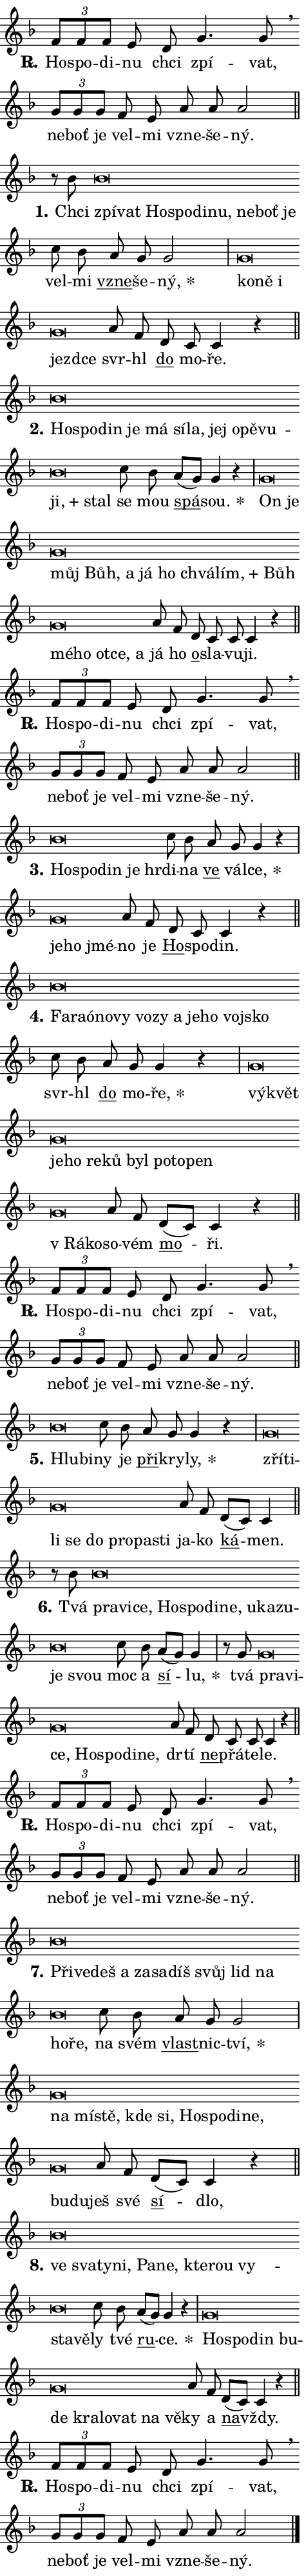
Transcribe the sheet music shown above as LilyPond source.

\version "2.24.0"
\header { tagline = "" }
\paper {
  indent = 0\cm
  top-margin = 0\cm
  right-margin = 0.13\cm % to fit lyric hyphens
  bottom-margin = 0\cm
  left-margin = 0\cm
  paper-width = 8\cm
  page-breaking = #ly:one-page-breaking
  system-system-spacing.basic-distance = #11
  score-system-spacing.basic-distance = #11
  ragged-last = ##f
}


%% Author: Thomas Morley
%% https://lists.gnu.org/archive/html/lilypond-user/2020-05/msg00002.html
#(define (line-position grob)
"Returns position of @var[grob} in current system:
   @code{'start}, if at first time-step
   @code{'end}, if at last time-step
   @code{'middle} otherwise
"
  (let* ((col (ly:item-get-column grob))
         (ln (ly:grob-object col 'left-neighbor))
         (rn (ly:grob-object col 'right-neighbor))
         (col-to-check-left (if (ly:grob? ln) ln col))
         (col-to-check-right (if (ly:grob? rn) rn col))
         (break-dir-left
           (and
             (ly:grob-property col-to-check-left 'non-musical #f)
             (ly:item-break-dir col-to-check-left)))
         (break-dir-right
           (and
             (ly:grob-property col-to-check-right 'non-musical #f)
             (ly:item-break-dir col-to-check-right))))
        (cond ((eqv? 1 break-dir-left) 'start)
              ((eqv? -1 break-dir-right) 'end)
              (else 'middle))))

#(define (tranparent-at-line-position vctor)
  (lambda (grob)
  "Relying on @code{line-position} select the relevant enry from @var{vctor}.
Used to determine transparency,"
    (case (line-position grob)
      ((end) (not (vector-ref vctor 0)))
      ((middle) (not (vector-ref vctor 1)))
      ((start) (not (vector-ref vctor 2))))))

noteHeadBreakVisibility =
#(define-music-function (break-visibility)(vector?)
"Makes @code{NoteHead}s transparent relying on @var{break-visibility}"
#{
  \override NoteHead.transparent =
    #(tranparent-at-line-position break-visibility)
#})

#(define delete-ledgers-for-transparent-note-heads
  (lambda (grob)
    "Reads whether a @code{NoteHead} is transparent.
If so this @code{NoteHead} is removed from @code{'note-heads} from
@var{grob}, which is supposed to be @code{LedgerLineSpanner}.
As a result ledgers are not printed for this @code{NoteHead}"
    (let* ((nhds-array (ly:grob-object grob 'note-heads))
           (nhds-list
             (if (ly:grob-array? nhds-array)
                 (ly:grob-array->list nhds-array)
                 '()))
           ;; Relies on the transparent-property being done before
           ;; Staff.LedgerLineSpanner.after-line-breaking is executed.
           ;; This is fragile ...
           (to-keep
             (remove
               (lambda (nhd)
                 (ly:grob-property nhd 'transparent #f))
               nhds-list)))
      ;; TODO find a better method to iterate over grob-arrays, similiar
      ;; to filter/remove etc for lists
      ;; For now rebuilt from scratch
      (set! (ly:grob-object grob 'note-heads)  '())
      (for-each
        (lambda (nhd)
          (ly:pointer-group-interface::add-grob grob 'note-heads nhd))
        to-keep))))

squashNotes = {
  \override NoteHead.X-extent = #'(-0.2 . 0.2)
  \override NoteHead.Y-extent = #'(-0.75 . 0)
  \override NoteHead.stencil =
    #(lambda (grob)
       (let ((pos (ly:grob-property grob 'staff-position)))
         (begin
           (if (< pos -7) (display "ERROR: Lower brevis then expected\n") (display ""))
           (if (<= pos -6) ly:text-interface::print ly:note-head::print))))
}
unSquashNotes = {
  \revert NoteHead.X-extent
  \revert NoteHead.Y-extent
  \revert NoteHead.stencil
}

hideNotes = \noteHeadBreakVisibility #begin-of-line-visible
unHideNotes = \noteHeadBreakVisibility #all-visible

% work-around for resetting accidentals
% https://lilypond.org/doc/v2.23/Documentation/notation/displaying-rhythms#unmetered-music
cadenzaMeasure = {
  \cadenzaOff
  \partial 1024 s1024
  \cadenzaOn
}

#(define-markup-command (accent layout props text) (markup?)
  "Underline accented syllable"
  (interpret-markup layout props
    #{\markup \override #'(offset . 4.3) \underline { #text }#}))

responsum = \markup \concat {
  "R" \hspace #-1.05 \path #0.1 #'((moveto 0 0.07) (lineto 0.9 0.8)) \hspace #0.05 "."
}

spaceSize = #0.6828661417322834 % exact space size for TeX Gyre Schola

\layout {
  \context {
    \Staff
    \remove "Time_signature_engraver"
    \override LedgerLineSpanner.after-line-breaking = #delete-ledgers-for-transparent-note-heads
  }
  \context {
    \Lyrics {
      \override LyricSpace.minimum-distance = \spaceSize
      \override LyricText.font-name = #"TeX Gyre Schola"
      \override LyricText.font-size = 1
      \override StanzaNumber.font-name = #"TeX Gyre Schola Bold"
      \override StanzaNumber.font-size = 1
    }
  }
  \context {
    \Score 
    \override NoteHead.text =
      #(lambda (grob) 
        (let ((pos (ly:grob-property grob 'staff-position)))
          #{\markup {
            \combine
              \halign #-0.55 \raise #(if (= pos -6) 0 0.5) \override #'(thickness . 2) \draw-line #'(3.2 . 0)
              \musicglyph "noteheads.sM1"
          }#}))
  }
}

% magnetic-lyrics.ily
%
%   written by
%     Jean Abou Samra <jean@abou-samra.fr>
%     Werner Lemberg <wl@gnu.org>
%
%   adapted by
%     Jiri Hon <jiri.hon@gmail.com>
%
% Version 2022-Apr-15

% https://www.mail-archive.com/lilypond-user@gnu.org/msg149350.html

#(define (Left_hyphen_pointer_engraver context)
   "Collect syllable-hyphen-syllable occurrences in lyrics and store
them in properties.  This engraver only looks to the left.  For
example, if the lyrics input is @code{foo -- bar}, it does the
following.

@itemize @bullet
@item
Set the @code{text} property of the @code{LyricHyphen} grob between
@q{foo} and @q{bar} to @code{foo}.

@item
Set the @code{left-hyphen} property of the @code{LyricText} grob with
text @q{foo} to the @code{LyricHyphen} grob between @q{foo} and
@q{bar}.
@end itemize

Use this auxiliary engraver in combination with the
@code{lyric-@/text::@/apply-@/magnetic-@/offset!} hook."
   (let ((hyphen #f)
         (text #f))
     (make-engraver
      (acknowledgers
       ((lyric-syllable-interface engraver grob source-engraver)
        (set! text grob)))
      (end-acknowledgers
       ((lyric-hyphen-interface engraver grob source-engraver)
        ;(when (not (grob::has-interface grob 'lyric-space-interface))
          (set! hyphen grob)));)
      ((stop-translation-timestep engraver)
       (when (and text hyphen)
         (ly:grob-set-object! text 'left-hyphen hyphen))
       (set! text #f)
       (set! hyphen #f)))))

#(define (lyric-text::apply-magnetic-offset! grob)
   "If the space between two syllables is less than the value in
property @code{LyricText@/.details@/.squash-threshold}, move the right
syllable to the left so that it gets concatenated with the left
syllable.

Use this function as a hook for
@code{LyricText@/.after-@/line-@/breaking} if the
@code{Left_@/hyphen_@/pointer_@/engraver} is active."
   (let ((hyphen (ly:grob-object grob 'left-hyphen #f)))
     (when hyphen
       (let ((left-text (ly:spanner-bound hyphen LEFT)))
         (when (grob::has-interface left-text 'lyric-syllable-interface)
           (let* ((common (ly:grob-common-refpoint grob left-text X))
                  (this-x-ext (ly:grob-extent grob common X))
                  (left-x-ext
                   (begin
                     ;; Trigger magnetism for left-text.
                     (ly:grob-property left-text 'after-line-breaking)
                     (ly:grob-extent left-text common X)))
                  ;; `delta` is the gap width between two syllables.
                  (delta (- (interval-start this-x-ext)
                            (interval-end left-x-ext)))
                  (details (ly:grob-property grob 'details))
                  (threshold (assoc-get 'squash-threshold details 0.2)))
             (when (< delta threshold)
               (let* (;; We have to manipulate the input text so that
                      ;; ligatures crossing syllable boundaries are not
                      ;; disabled.  For languages based on the Latin
                      ;; script this is essentially a beautification.
                      ;; However, for non-Western scripts it can be a
                      ;; necessity.
                      (lt (ly:grob-property left-text 'text))
                      (rt (ly:grob-property grob 'text))
                      (is-space (grob::has-interface hyphen 'lyric-space-interface))
                      (space (if is-space " " ""))
                      (extra-delta (if is-space spaceSize 0))
                      ;; Append new syllable.
                      (ltrt-space (if (and (string? lt) (string? rt))
                                (string-append lt space rt)
                                (make-concat-markup (list lt space rt))))
                      ;; Right-align `ltrt` to the right side.
                      (ltrt-space-markup (grob-interpret-markup
                               grob
                               (make-translate-markup
                                (cons (interval-length this-x-ext) 0)
                                (make-right-align-markup ltrt-space)))))
                 (begin
                   ;; Don't print `left-text`.
                   (ly:grob-set-property! left-text 'stencil #f)
                   ;; Set text and stencil (which holds all collected
                   ;; syllables so far) and shift it to the left.
                   (ly:grob-set-property! grob 'text ltrt-space)
                   (ly:grob-set-property! grob 'stencil ltrt-space-markup)
                   (ly:grob-translate-axis! grob (- (- delta extra-delta)) X))))))))))


#(define (lyric-hyphen::displace-bounds-first grob)
   ;; Make very sure this callback isn't triggered too early.
   (let ((left (ly:spanner-bound grob LEFT))
         (right (ly:spanner-bound grob RIGHT)))
     (ly:grob-property left 'after-line-breaking)
     (ly:grob-property right 'after-line-breaking)
     (ly:lyric-hyphen::print grob)))

squashThreshold = #0.4

\layout {
  \context {
    \Lyrics
    \consists #Left_hyphen_pointer_engraver
    \override LyricText.after-line-breaking =
      #lyric-text::apply-magnetic-offset!
    \override LyricHyphen.stencil = #lyric-hyphen::displace-bounds-first
    \override LyricText.details.squash-threshold = \squashThreshold
    \override LyricHyphen.minimum-distance = 0
    \override LyricHyphen.minimum-length = \squashThreshold
  }
}

squashText = \override LyricText.details.squash-threshold = 9999
unSquashText = \override LyricText.details.squash-threshold = \squashThreshold

leftText = \override LyricText.self-alignment-X = #LEFT
unLeftText = \revert LyricText.self-alignment-X

starOffset = #(lambda (grob) 
                (let ((x_offset (ly:self-alignment-interface::aligned-on-x-parent grob)))
                  (if (= x_offset 0) 0 (+ x_offset 1.2))))

star = #(define-music-function (syllable)(string?)
"Append star separator at the end of a syllable"
#{
  \once \override LyricText.X-offset = #starOffset
  \lyricmode { \markup {
    #syllable
    \override #'((font-name . "TeX Gyre Schola Bold")) \hspace #0.2 \lower #0.65 \larger "*"
  } }
#})

starAccent = #(define-music-function (syllable)(string?)
"Append star separator at the end of a syllable and make accent"
#{
  \once \override LyricText.X-offset = #starOffset
  \lyricmode { \markup {
    \accent #syllable
    \override #'((font-name . "TeX Gyre Schola Bold")) \hspace #0.2 \lower #0.65 \larger "*"
  } }
#})

breath = #(define-music-function (syllable)(string?)
"Append breathing indicator at the end of a syllable"
#{
  \lyricmode { \markup { #syllable "+" } }
#})

optionalBreath = #(define-music-function (syllable)(string?)
"Append optional breathing indicator at the end of a syllable"
#{
  \lyricmode { \markup { #syllable "(+)" } }
#})


\score {
    <<
        \new Voice = "melody" { \cadenzaOn \key f \major \relative { \tuplet 3/2 { f'8[ f f] } e d g4. g8 \breathe \bar "" \tuplet 3/2 { g[ g g] } \bar "" f e \bar "" a a a2 \cadenzaMeasure \bar "||" \break } }
        \new Lyrics \lyricsto "melody" { \lyricmode { \set stanza = \responsum
Ho -- spo -- di -- nu chci zpí -- vat, ne -- boť je vel -- mi vzne -- še -- ný. } }
    >>
    \layout {}
}

\score {
    <<
        \new Voice = "melody" { \cadenzaOn \key f \major \relative { r8 bes' \squashNotes bes\breve*1/16 \hideNotes \breve*1/16 \bar "" \breve*1/16 \bar "" \breve*1/16 \bar "" \breve*1/16 \bar "" \breve*1/16 \bar "" \breve*1/16 \bar "" \breve*1/16 \breve*1/16 \bar "" \unHideNotes \unSquashNotes c8 bes \bar "" a g g2 \cadenzaMeasure \bar "|" \squashNotes g\breve*1/16 \hideNotes \breve*1/16 \bar "" \breve*1/16 \bar "" \breve*1/16 \breve*1/16 \bar "" \unHideNotes \unSquashNotes a8 f \bar "" d c c4 r \cadenzaMeasure \bar "||" \break } }
        \new Lyrics \lyricsto "melody" { \lyricmode { \set stanza = "1."
Chci \leftText zpí -- \squashText vat Ho -- spo -- di -- nu, ne -- boť je \unLeftText \unSquashText vel -- mi \markup \accent vzne -- še -- \star ný, \leftText ko -- \squashText ně i jezd -- ce \unLeftText \unSquashText svr -- hl \markup \accent do mo -- ře. } }
    >>
    \layout {}
}

\score {
    <<
        \new Voice = "melody" { \cadenzaOn \key f \major \relative { \squashNotes bes'\breve*1/16 \hideNotes \breve*1/16 \bar "" \breve*1/16 \bar "" \breve*1/16 \bar "" \breve*1/16 \bar "" \breve*1/16 \bar "" \breve*1/16 \bar "" \breve*1/16 \bar "" \breve*1/16 \bar "" \breve*1/16 \bar "" \breve*1/16 \bar "" \breve*1/16 \breve*1/16 \bar "" \unHideNotes \unSquashNotes c8 bes \bar "" a[( g)] g4 r \cadenzaMeasure \bar "|" \squashNotes g\breve*1/16 \hideNotes \breve*1/16 \bar "" \breve*1/16 \bar "" \breve*1/16 \bar "" \breve*1/16 \bar "" \breve*1/16 \bar "" \breve*1/16 \bar "" \breve*1/16 \bar "" \breve*1/16 \bar "" \breve*1/16 \bar "" \breve*1/16 \bar "" \breve*1/16 \bar "" \breve*1/16 \bar "" \breve*1/16 \breve*1/16 \bar "" \unHideNotes \unSquashNotes a8 f \bar "" d c c c4 r \cadenzaMeasure \bar "||" \break } }
        \new Lyrics \lyricsto "melody" { \lyricmode { \set stanza = "2."
\leftText Ho -- \squashText spo -- din je má sí -- la, jej o -- pě -- vu -- \breath "ji," stal \unLeftText \unSquashText se mou \markup \accent spá -- \star sou. \leftText On \squashText je můj Bůh, a já ho chvá -- \breath "lím," Bůh mé -- ho ot -- ce, a \unLeftText \unSquashText já ho \markup \accent o -- sla -- vu -- ji. } }
    >>
    \layout {}
}

\score {
    <<
        \new Voice = "melody" { \cadenzaOn \key f \major \relative { \tuplet 3/2 { f'8[ f f] } e d g4. g8 \breathe \bar "" \tuplet 3/2 { g[ g g] } \bar "" f e \bar "" a a a2 \cadenzaMeasure \bar "||" \break } }
        \new Lyrics \lyricsto "melody" { \lyricmode { \set stanza = \responsum
Ho -- spo -- di -- nu chci zpí -- vat, ne -- boť je vel -- mi vzne -- še -- ný. } }
    >>
    \layout {}
}

\score {
    <<
        \new Voice = "melody" { \cadenzaOn \key f \major \relative { \squashNotes bes'\breve*1/16 \hideNotes \breve*1/16 \bar "" \breve*1/16 \bar "" \breve*1/16 \breve*1/16 \bar "" \unHideNotes \unSquashNotes c8 bes \bar "" a g g4 r \cadenzaMeasure \bar "|" \squashNotes g\breve*1/16 \hideNotes \breve*1/16 \breve*1/16 \bar "" \unHideNotes \unSquashNotes a8 f \bar "" d c c4 r \cadenzaMeasure \bar "||" \break } }
        \new Lyrics \lyricsto "melody" { \lyricmode { \set stanza = "3."
\leftText Ho -- \squashText spo -- din je hr -- \unLeftText \unSquashText di -- na \markup \accent ve vál -- \star ce, \leftText je -- \squashText ho jmé -- \unLeftText \unSquashText no je \markup \accent Ho -- spo -- din. } }
    >>
    \layout {}
}

\score {
    <<
        \new Voice = "melody" { \cadenzaOn \key f \major \relative { \squashNotes bes'\breve*1/16 \hideNotes \breve*1/16 \bar "" \breve*1/16 \bar "" \breve*1/16 \bar "" \breve*1/16 \bar "" \breve*1/16 \bar "" \breve*1/16 \bar "" \breve*1/16 \bar "" \breve*1/16 \bar "" \breve*1/16 \breve*1/16 \bar "" \unHideNotes \unSquashNotes c8 bes \bar "" a g g4 r \cadenzaMeasure \bar "|" \squashNotes g\breve*1/16 \hideNotes \breve*1/16 \bar "" \breve*1/16 \bar "" \breve*1/16 \bar "" \breve*1/16 \bar "" \breve*1/16 \bar "" \breve*1/16 \bar "" \breve*1/16 \bar "" \breve*1/16 \bar "" \breve*1/16 \bar "" \breve*1/16 \breve*1/16 \bar "" \unHideNotes \unSquashNotes a8 f \bar "" d[( c)] c4 r \cadenzaMeasure \bar "||" \break } }
        \new Lyrics \lyricsto "melody" { \lyricmode { \set stanza = "4."
\leftText Fa -- \squashText raó -- no -- vy vo -- zy a je -- ho voj -- sko \unLeftText \unSquashText svr -- hl \markup \accent do mo -- \star ře, \leftText vý -- \squashText květ je -- ho re -- ků byl po -- to -- pen "v Rá" -- ko -- \unLeftText \unSquashText so -- vém \markup \accent mo -- ři. } }
    >>
    \layout {}
}

\score {
    <<
        \new Voice = "melody" { \cadenzaOn \key f \major \relative { \tuplet 3/2 { f'8[ f f] } e d g4. g8 \breathe \bar "" \tuplet 3/2 { g[ g g] } \bar "" f e \bar "" a a a2 \cadenzaMeasure \bar "||" \break } }
        \new Lyrics \lyricsto "melody" { \lyricmode { \set stanza = \responsum
Ho -- spo -- di -- nu chci zpí -- vat, ne -- boť je vel -- mi vzne -- še -- ný. } }
    >>
    \layout {}
}

\score {
    <<
        \new Voice = "melody" { \cadenzaOn \key f \major \relative { \squashNotes bes'\breve*1/16 \hideNotes \breve*1/16 \bar "" \unHideNotes \unSquashNotes c8 bes \bar "" a g g4 r \cadenzaMeasure \bar "|" \squashNotes g\breve*1/16 \hideNotes \breve*1/16 \bar "" \breve*1/16 \bar "" \breve*1/16 \bar "" \breve*1/16 \bar "" \breve*1/16 \bar "" \breve*1/16 \breve*1/16 \bar "" \unHideNotes \unSquashNotes a8 f \bar "" d[( c)] c4 \cadenzaMeasure \bar "||" \break } }
        \new Lyrics \lyricsto "melody" { \lyricmode { \set stanza = "5."
\leftText Hlu -- \squashText bi -- \unLeftText \unSquashText ny je \markup \accent při -- kry -- \star ly, \leftText zří -- \squashText ti -- li se do pro -- pa -- sti \unLeftText \unSquashText ja -- ko \markup \accent ká -- men. } }
    >>
    \layout {}
}

\score {
    <<
        \new Voice = "melody" { \cadenzaOn \key f \major \relative { r8 bes' \squashNotes bes\breve*1/16 \hideNotes \breve*1/16 \bar "" \breve*1/16 \bar "" \breve*1/16 \bar "" \breve*1/16 \bar "" \breve*1/16 \bar "" \breve*1/16 \bar "" \breve*1/16 \bar "" \breve*1/16 \bar "" \breve*1/16 \bar "" \breve*1/16 \breve*1/16 \bar "" \unHideNotes \unSquashNotes c8 bes \bar "" a[( g)] g4 \cadenzaMeasure \bar "|" r8 g \squashNotes g\breve*1/16 \hideNotes \breve*1/16 \bar "" \breve*1/16 \bar "" \breve*1/16 \bar "" \breve*1/16 \bar "" \breve*1/16 \breve*1/16 \bar "" \unHideNotes \unSquashNotes a8 f \bar "" d c c c4 r \cadenzaMeasure \bar "||" \break } }
        \new Lyrics \lyricsto "melody" { \lyricmode { \set stanza = "6."
Tvá \leftText pra -- \squashText vi -- ce, Ho -- spo -- di -- ne, u -- ka -- zu -- je svou \unLeftText \unSquashText moc a \markup \accent sí -- \star lu, tvá \leftText pra -- \squashText vi -- ce, Ho -- spo -- di -- ne, \unLeftText \unSquashText dr -- tí \markup \accent ne -- přá -- te -- le. } }
    >>
    \layout {}
}

\score {
    <<
        \new Voice = "melody" { \cadenzaOn \key f \major \relative { \tuplet 3/2 { f'8[ f f] } e d g4. g8 \breathe \bar "" \tuplet 3/2 { g[ g g] } \bar "" f e \bar "" a a a2 \cadenzaMeasure \bar "||" \break } }
        \new Lyrics \lyricsto "melody" { \lyricmode { \set stanza = \responsum
Ho -- spo -- di -- nu chci zpí -- vat, ne -- boť je vel -- mi vzne -- še -- ný. } }
    >>
    \layout {}
}

\score {
    <<
        \new Voice = "melody" { \cadenzaOn \key f \major \relative { \squashNotes bes'\breve*1/16 \hideNotes \breve*1/16 \bar "" \breve*1/16 \bar "" \breve*1/16 \bar "" \breve*1/16 \bar "" \breve*1/16 \bar "" \breve*1/16 \bar "" \breve*1/16 \bar "" \breve*1/16 \bar "" \breve*1/16 \bar "" \breve*1/16 \breve*1/16 \bar "" \unHideNotes \unSquashNotes c8 bes \bar "" a g g2 \cadenzaMeasure \bar "|" \squashNotes g\breve*1/16 \hideNotes \breve*1/16 \bar "" \breve*1/16 \bar "" \breve*1/16 \bar "" \breve*1/16 \bar "" \breve*1/16 \bar "" \breve*1/16 \bar "" \breve*1/16 \bar "" \breve*1/16 \bar "" \breve*1/16 \breve*1/16 \bar "" \unHideNotes \unSquashNotes a8 f \bar "" d[( c)] c4 r \cadenzaMeasure \bar "||" \break } }
        \new Lyrics \lyricsto "melody" { \lyricmode { \set stanza = "7."
\leftText Při -- \squashText ve -- deš a za -- sa -- díš svůj lid na ho -- ře, \unLeftText \unSquashText na svém \markup \accent vlast -- nic -- \star tví, \leftText na \squashText mí -- stě, kde si, Ho -- spo -- di -- ne, bu -- du -- \unLeftText \unSquashText ješ své \markup \accent sí -- dlo, } }
    >>
    \layout {}
}

\score {
    <<
        \new Voice = "melody" { \cadenzaOn \key f \major \relative { \squashNotes bes'\breve*1/16 \hideNotes \breve*1/16 \bar "" \breve*1/16 \bar "" \breve*1/16 \bar "" \breve*1/16 \bar "" \breve*1/16 \bar "" \breve*1/16 \bar "" \breve*1/16 \bar "" \breve*1/16 \bar "" \breve*1/16 \breve*1/16 \bar "" \unHideNotes \unSquashNotes c8 bes \bar "" a[( g)] g4 r \cadenzaMeasure \bar "|" \squashNotes g\breve*1/16 \hideNotes \breve*1/16 \bar "" \breve*1/16 \bar "" \breve*1/16 \bar "" \breve*1/16 \bar "" \breve*1/16 \bar "" \breve*1/16 \bar "" \breve*1/16 \bar "" \breve*1/16 \breve*1/16 \bar "" \unHideNotes \unSquashNotes a8 f \bar "" d[( c)] c4 r \cadenzaMeasure \bar "||" \break } }
        \new Lyrics \lyricsto "melody" { \lyricmode { \set stanza = "8."
\leftText ve \squashText sva -- ty -- ni, Pa -- ne, kte -- rou vy -- sta -- vě -- \unLeftText \unSquashText ly tvé \markup \accent ru -- \star ce. \leftText Ho -- \squashText spo -- din bu -- de kra -- lo -- vat na vě -- \unLeftText \unSquashText ky a \markup \accent na -- vždy. } }
    >>
    \layout {}
}

\score {
    <<
        \new Voice = "melody" { \cadenzaOn \key f \major \relative { \tuplet 3/2 { f'8[ f f] } e d g4. g8 \breathe \bar "" \tuplet 3/2 { g[ g g] } \bar "" f e \bar "" a a a2 \cadenzaMeasure \bar "||" \break } \bar "|." }
        \new Lyrics \lyricsto "melody" { \lyricmode { \set stanza = \responsum
Ho -- spo -- di -- nu chci zpí -- vat, ne -- boť je vel -- mi vzne -- še -- ný. } }
    >>
    \layout {}
}
